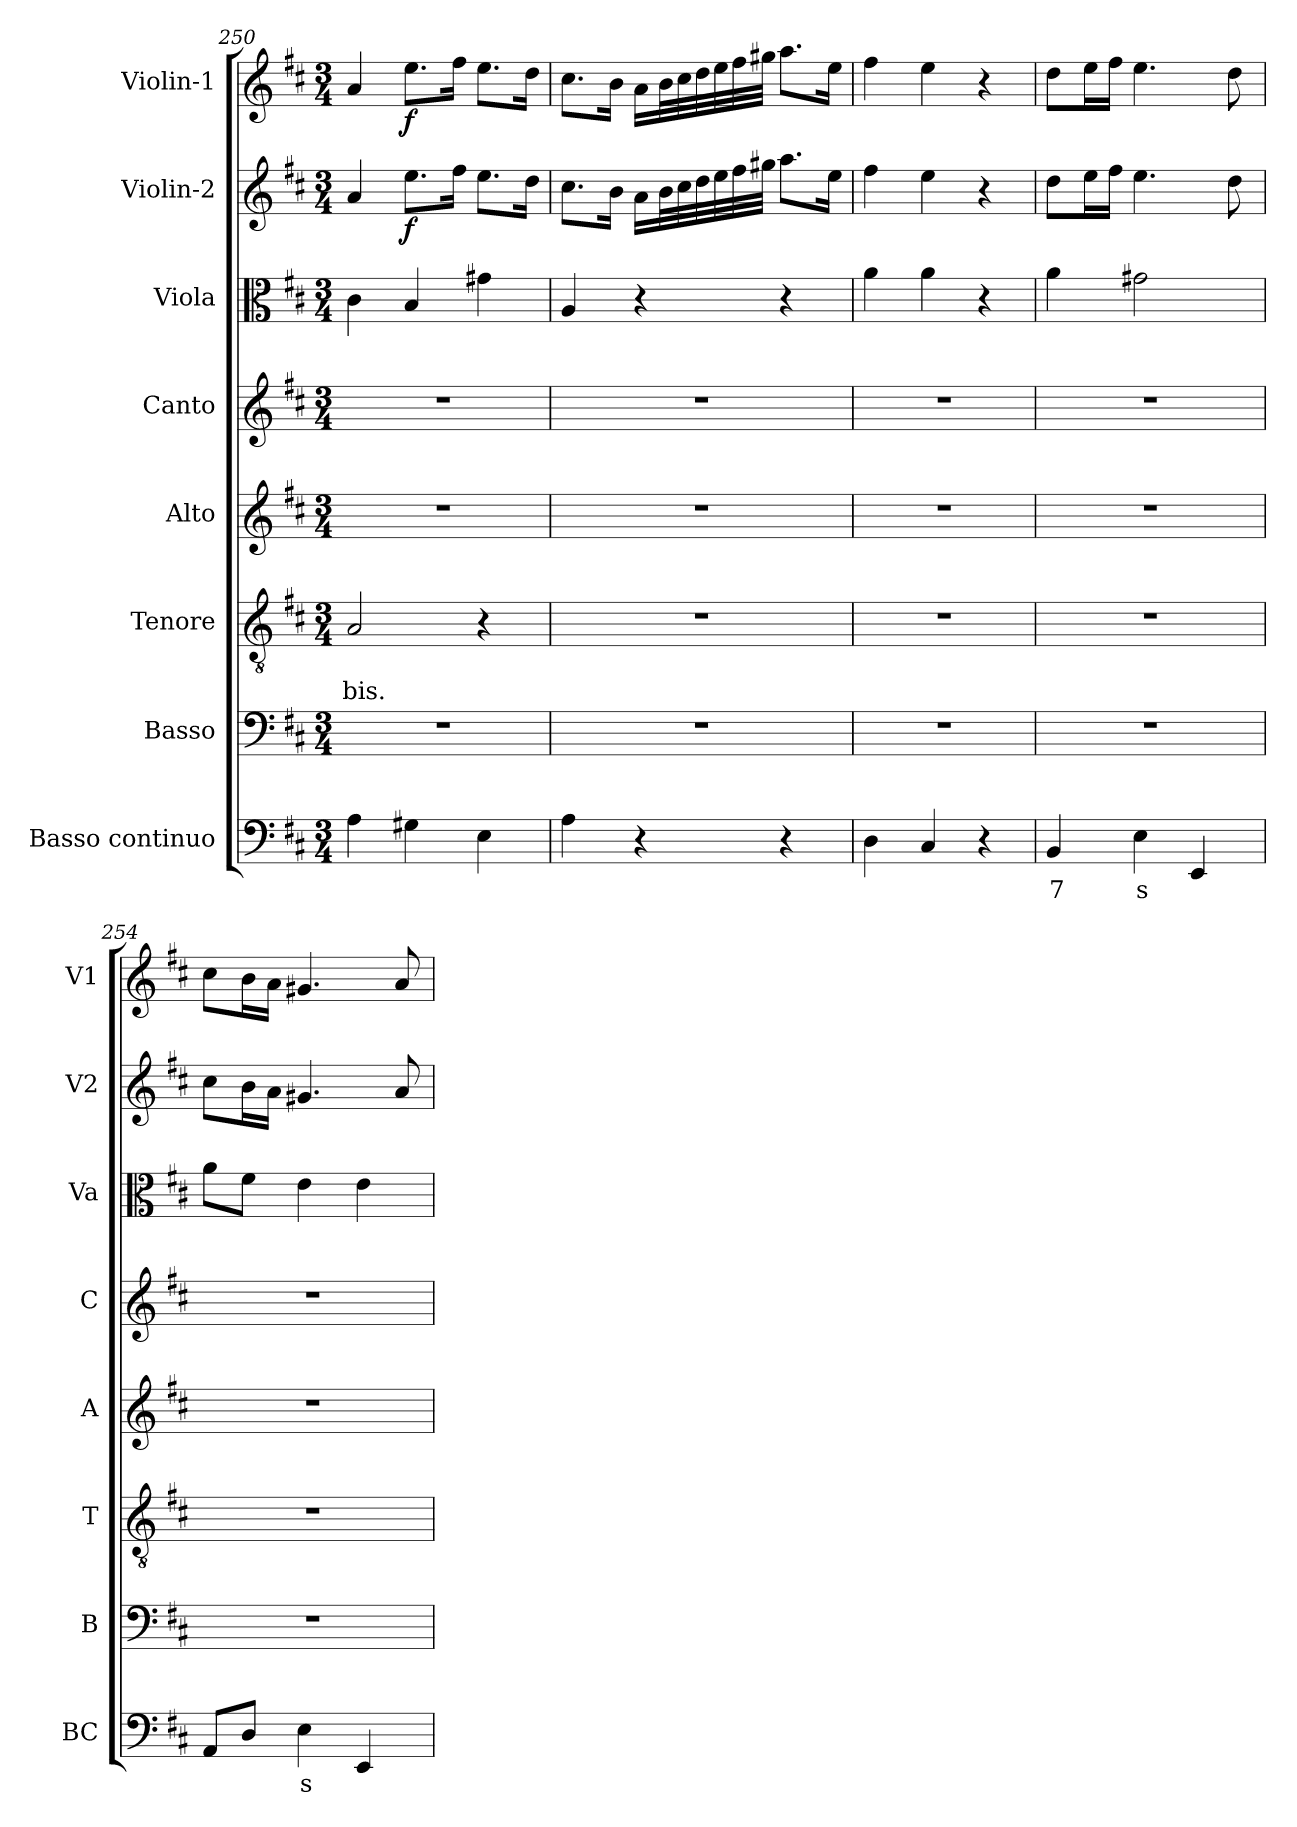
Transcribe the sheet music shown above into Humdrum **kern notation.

**kern	**text	**kern	**kern	**text	**text	**kern	**kern	**kern	**kern	**dynam	**kern	**dynam
*part8	*part8	*part7	*part6	*part6	*part6	*part5	*part4	*part3	*part2	*part2	*part1	*part1
*staff8	*staff8	*staff7	*staff6	*staff6	*staff6	*staff5	*staff4	*staff3	*staff2	*staff2	*staff1	*staff1
*I"Basso continuo	*	*I"Basso	*I"Tenore	*	*	*I"Alto	*I"Canto	*I"Viola	*I"Violin-2	*	*I"Violin-1	*
*I'BC	*	*I'B	*I'T	*	*	*I'A	*I'C	*I'Va	*I'V2	*	*I'V1	*
*clefF4	*	*clefF4	*clefGv2	*	*	*clefG2	*clefG2	*clefC3	*clefG2	*	*clefG2	*
*k[f#c#]	*	*k[f#c#]	*k[f#c#]	*	*	*k[f#c#]	*k[f#c#]	*k[f#c#]	*k[f#c#]	*	*k[f#c#]	*
*D:	*	*D:	*D:	*	*	*D:	*D:	*D:	*D:	*	*D:	*
*M3/4	*	*M3/4	*M3/4	*	*	*M3/4	*M3/4	*M3/4	*M3/4	*	*M3/4	*
=250	=250	=250	=250	=250	=250	=250	=250	=250	=250	=250	=250	=250
!	!	!	!	!	!LO:LY:b	!	!	!	!	!	!	!
4A\	.	2.r	2A/	.	-bis.	2.r	2.r	4c#\	4a/	.	4a/	.
!	!	!	!	!	!	!	!	!	!	!LO:DY:b	!	!LO:DY:b
4G#X\	.	.	.	.	.	.	.	4B/	8.ee\L	f	8.ee\L	f
.	.	.	.	.	.	.	.	.	16ff#\Jk	.	16ff#\Jk	.
4E\	.	.	4r	.	.	.	.	4g#X\	8.ee\L	.	8.ee\L	.
.	.	.	.	.	.	.	.	.	16dd\Jk	.	16dd\Jk	.
=251	=251	=251	=251	=251	=251	=251	=251	=251	=251	=251	=251	=251
4A\	.	2.r	2.r	.	.	2.r	2.r	4A/	8.cc#\L	.	8.cc#\L	.
.	.	.	.	.	.	.	.	.	16b\Jk	.	16b\Jk	.
4r	.	.	.	.	.	.	.	4r	16a\LL	.	16a\LL	.
.	.	.	.	.	.	.	.	.	32b\L	.	32b\L	.
.	.	.	.	.	.	.	.	.	32cc#\	.	32cc#\	.
.	.	.	.	.	.	.	.	.	32dd\	.	32dd\	.
.	.	.	.	.	.	.	.	.	32ee\	.	32ee\	.
.	.	.	.	.	.	.	.	.	32ff#\	.	32ff#\	.
.	.	.	.	.	.	.	.	.	32gg#X\JJJ	.	32gg#X\JJJ	.
4r	.	.	.	.	.	.	.	4r	8.aa\L	.	8.aa\L	.
.	.	.	.	.	.	.	.	.	16ee\Jk	.	16ee\Jk	.
=252	=252	=252	=252	=252	=252	=252	=252	=252	=252	=252	=252	=252
4D\	.	2.r	2.r	.	.	2.r	2.r	4a\	4ff#\	.	4ff#\	.
4C#/	.	.	.	.	.	.	.	4a\	4ee\	.	4ee\	.
4r	.	.	.	.	.	.	.	4r	4r	.	4r	.
=253	=253	=253	=253	=253	=253	=253	=253	=253	=253	=253	=253	=253
!	!LO:LY:b	!	!	!	!	!	!	!	!	!	!	!
4BB/	7	2.r	2.r	.	.	2.r	2.r	4a\	8dd\L	.	8dd\L	.
.	.	.	.	.	.	.	.	.	16ee\L	.	16ee\L	.
.	.	.	.	.	.	.	.	.	16ff#\JJ	.	16ff#\JJ	.
!	!LO:LY:b	!	!	!	!	!	!	!	!	!	!	!
4E\	s	.	.	.	.	.	.	2g#X\	4.ee\	.	4.ee\	.
4EE/	.	.	.	.	.	.	.	.	.	.	.	.
.	.	.	.	.	.	.	.	.	8dd\	.	8dd\	.
=254	=254	=254	=254	=254	=254	=254	=254	=254	=254	=254	=254	=254
8AA/L	.	2.r	2.r	.	.	2.r	2.r	8a\L	8cc#\L	.	8cc#\L	.
8D/J	.	.	.	.	.	.	.	8f#\J	16b\L	.	16b\L	.
.	.	.	.	.	.	.	.	.	16a\JJ	.	16a\JJ	.
!	!LO:LY:b	!	!	!	!	!	!	!	!	!	!	!
4E\	s	.	.	.	.	.	.	4e\	4.g#X/	.	4.g#X/	.
4EE/	.	.	.	.	.	.	.	4e\	.	.	.	.
.	.	.	.	.	.	.	.	.	8a/	.	8a/	.
=	=	=	=	=	=	=	=	=	=	=	=	=
*-	*-	*-	*-	*-	*-	*-	*-	*-	*-	*-	*-	*-
